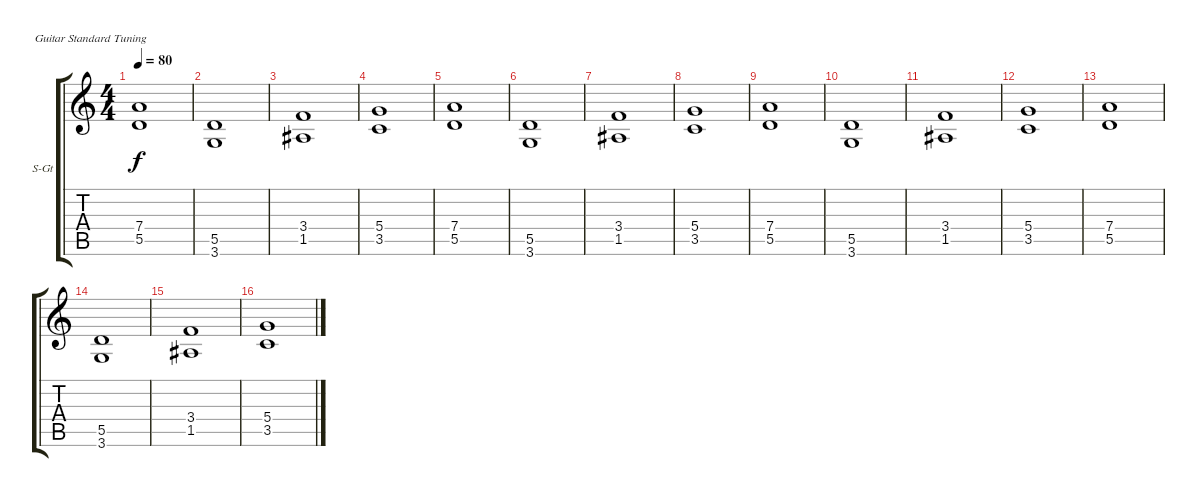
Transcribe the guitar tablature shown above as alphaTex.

\bracketExtendMode groupsimilarinstruments
\firstSystemTrackNameOrientation horizontal
\otherSystemsTrackNameOrientation horizontal
\track ("Violons altos" "S-Gt") {instrument stringensemble2}
\staff {score tabs}
\tuning (E4 B3 G3 D3 A2 E2)
\displaytranspose 12
\ts (4 4)
\tempo 80
\clef g2
\ks c
(7.4 5.5).1{dy f instrument stringensemble2} |
(5.5 3.6).1 |
(3.4 1.5).1 |
(5.4 3.5).1 |
(7.4 5.5).1 |
(5.5 3.6).1 |
(3.4 1.5).1 |
(5.4 3.5).1 |
(7.4 5.5).1 |
(5.5 3.6).1 |
(3.4 1.5).1 |
(5.4 3.5).1 |
(7.4 5.5).1 |
(5.5 3.6).1 |
(3.4 1.5).1 |
(5.4 3.5).1
